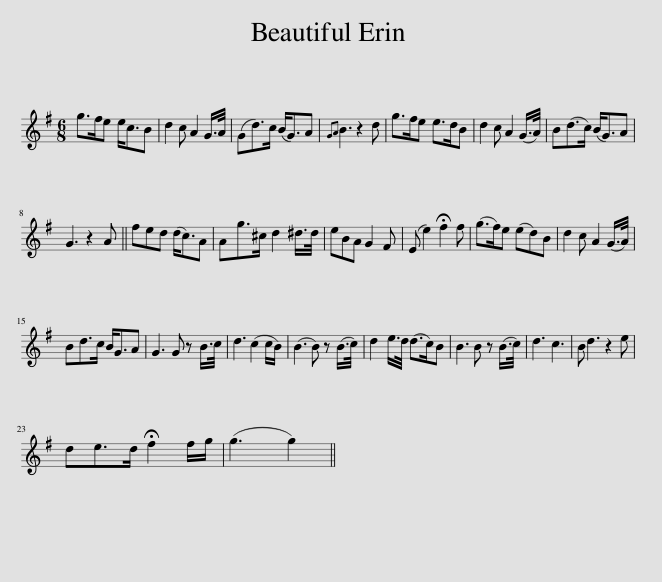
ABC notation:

X:1
L:1/8
M:6/8
I:linebreak $
K:G
V:1 treble
V:1
 g>fe e<cB | d2 c A2 G/>A/ | (Gd>)c (B<G)A |{GA} B3 z2 d | g>fe e>dB | %5
 d2 c A2 (G/>A/) | B(d>c) (B<G)A |$ G3 z2 A || fed (d<c)A | Ag>^c d2 ^d/>d/ | %10
 eBA G2 F | (E e2) !fermata!f2 f | (g>f)e (ed)B | d2 c A2 (G/>A/) |$ Bd>c B<GA | %15
 G3 G z B/>c/ | d3 (c2 c/B/) | (B3 B) z (B/>c/) | d2 e/>d/ (d>c)B | B3 B z (B/>c/) | %20
 d3 c3 | B d3 z2 e |$ de>d !fermata!f2 f/g/ | (g3 g2) || %24
